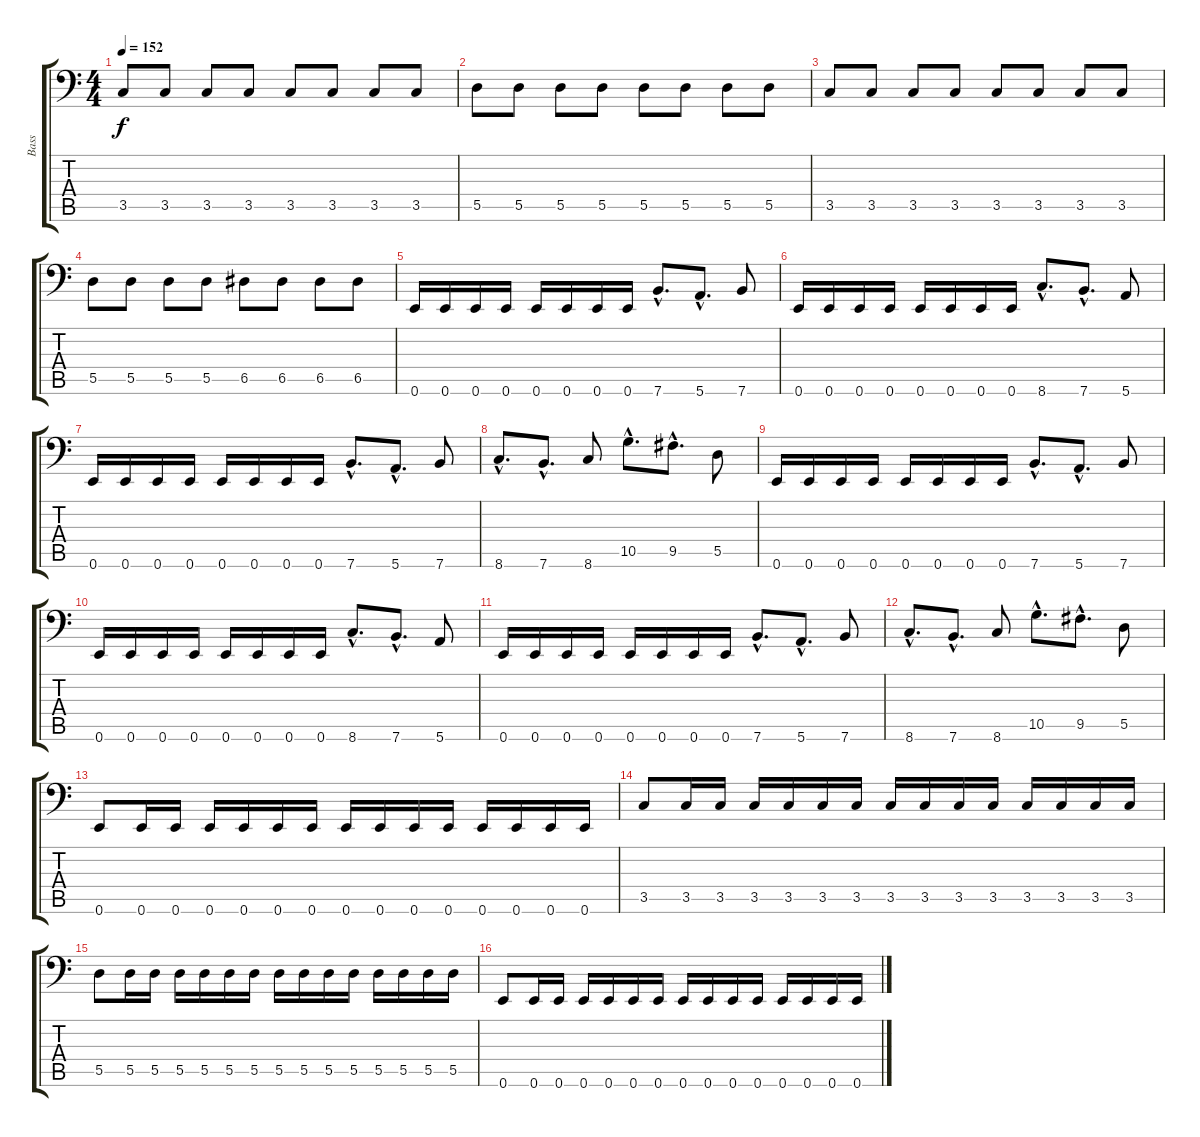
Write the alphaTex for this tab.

\track ("Bass" "Bass") {instrument electricbasspick}
\staff {score tabs}
\tuning (E3 B2 G2 D2 A1 E1) {hide}
\ts (4 4)
\tempo 152
\clef f4
\ks c
3.5.8{dy f} 3.5.8 3.5.8 3.5.8 3.5.8 3.5.8 3.5.8 3.5.8 |
5.5.8 5.5.8 5.5.8 5.5.8 5.5.8 5.5.8 5.5.8 5.5.8 |
3.5.8 3.5.8 3.5.8 3.5.8 3.5.8 3.5.8 3.5.8 3.5.8 |
5.5.8 5.5.8 5.5.8 5.5.8 6.5.8 6.5.8 6.5.8 6.5.8 |
0.6.16 0.6.16 0.6.16 0.6.16 0.6.16 0.6.16 0.6.16 0.6.16 7.6{hac}.8{d} 5.6{hac}.8{d} 7.6.8 |
0.6.16 0.6.16 0.6.16 0.6.16 0.6.16 0.6.16 0.6.16 0.6.16 8.6{hac}.8{d} 7.6{hac}.8{d} 5.6.8 |
0.6.16 0.6.16 0.6.16 0.6.16 0.6.16 0.6.16 0.6.16 0.6.16 7.6{hac}.8{d} 5.6{hac}.8{d} 7.6.8 |
8.6{hac}.8{d} 7.6{hac}.8{d} 8.6.8 10.5{hac}.8{d} 9.5{hac}.8{d} 5.5.8 |
0.6.16 0.6.16 0.6.16 0.6.16 0.6.16 0.6.16 0.6.16 0.6.16 7.6{hac}.8{d} 5.6{hac}.8{d} 7.6.8 |
0.6.16 0.6.16 0.6.16 0.6.16 0.6.16 0.6.16 0.6.16 0.6.16 8.6{hac}.8{d} 7.6{hac}.8{d} 5.6.8 |
0.6.16 0.6.16 0.6.16 0.6.16 0.6.16 0.6.16 0.6.16 0.6.16 7.6{hac}.8{d} 5.6{hac}.8{d} 7.6.8 |
8.6{hac}.8{d} 7.6{hac}.8{d} 8.6.8 10.5{hac}.8{d} 9.5{hac}.8{d} 5.5.8 |
0.6.8 0.6.16 0.6.16 0.6.16 0.6.16 0.6.16 0.6.16 0.6.16 0.6.16 0.6.16 0.6.16 0.6.16 0.6.16 0.6.16 0.6.16 |
3.5.8 3.5.16 3.5.16 3.5.16 3.5.16 3.5.16 3.5.16 3.5.16 3.5.16 3.5.16 3.5.16 3.5.16 3.5.16 3.5.16 3.5.16 |
5.5.8 5.5.16 5.5.16 5.5.16 5.5.16 5.5.16 5.5.16 5.5.16 5.5.16 5.5.16 5.5.16 5.5.16 5.5.16 5.5.16 5.5.16 |
0.6.8 0.6.16 0.6.16 0.6.16 0.6.16 0.6.16 0.6.16 0.6.16 0.6.16 0.6.16 0.6.16 0.6.16 0.6.16 0.6.16 0.6.16
